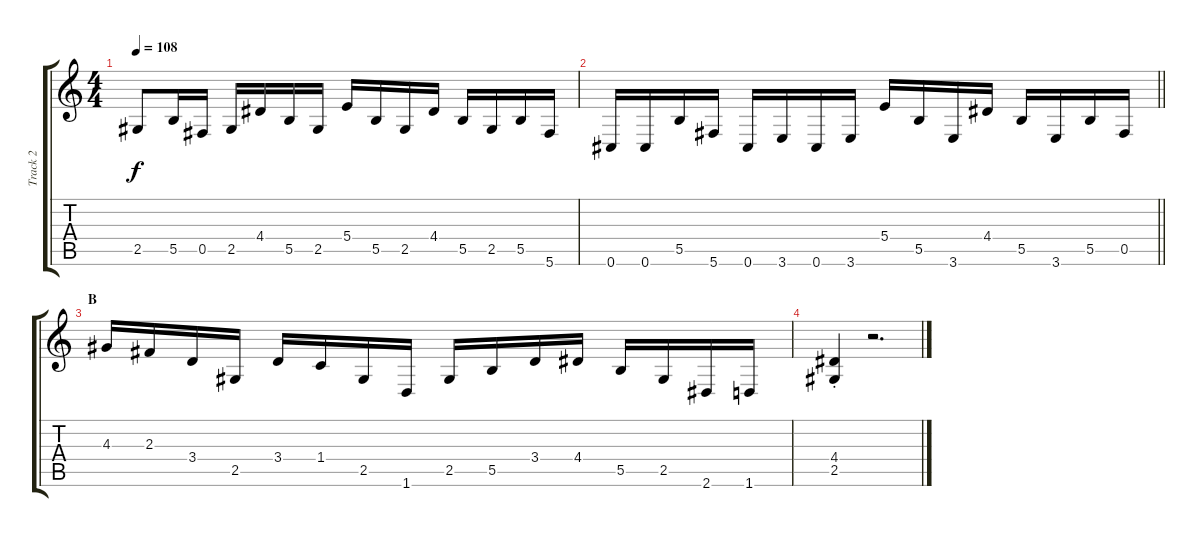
\track ("Track 2" "Track 2") {instrument distortionguitar}
\staff {score tabs}
\tuning (Db4 Ab3 E3 B2 Gb2 Db2) {hide}
\ts (4 4)
\tempo 108
\clef g2
\ks c
2.5.8{dy f} 5.5.16 0.5.16 2.5.16 4.4.16 5.5.16 2.5.16 5.4.16 5.5.16 2.5.16 4.4.16 5.5.16 2.5.16 5.5.16 5.6.16 |
\barLineRight lightlight
0.6.16 0.6.16 5.5.16 5.6.16 0.6.16 3.6.16 0.6.16 3.6.16 5.4.16 5.5.16 3.6.16 4.4.16 5.5.16 3.6.16 5.5.16 0.5.16 |
\section ("" "B")
4.3.16 2.3.16 3.4.16 2.5.16 3.4.16 1.4.16 2.5.16 1.6.16 2.5.16 5.5.16 3.4.16 4.4.16 5.5.16 2.5.16 2.6.16 1.6.16 |
(4.4{st} 2.5{st}).4 r.2{d}
